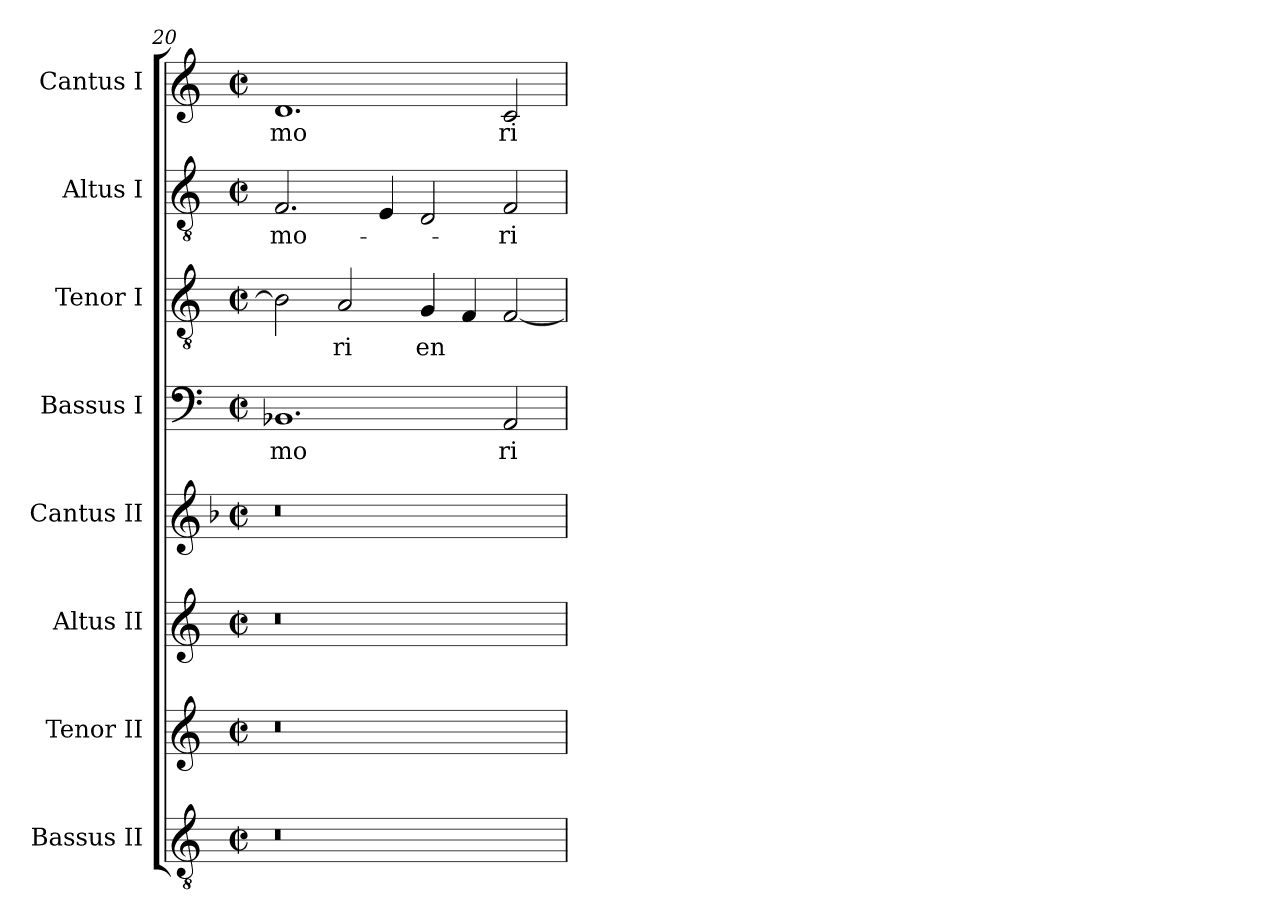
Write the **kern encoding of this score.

**kern	**kern	**kern	**kern	**kern	**text	**kern	**text	**kern	**text	**kern	**text
*part8	*part7	*part6	*part5	*part4	*part4	*part3	*part3	*part2	*part2	*part1	*part1
*staff8	*staff7	*staff6	*staff5	*staff4	*staff4	*staff3	*staff3	*staff2	*staff2	*staff1	*staff1
*I"Bassus II	*I"Tenor II	*I"Altus II	*I"Cantus II	*I"Bassus I	*	*I"Tenor I	*	*I"Altus I	*	*I"Cantus I	*
*clefGv2	*clefG2	*clefG2	*clefG2	*clefF4	*	*clefGv2	*	*clefGv2	*	*clefG2	*
*	*	*	*k[b-]	*	*	*	*	*	*	*	*
*	*	*	*F:	*	*	*	*	*	*	*	*
*M2/2	*M2/2	*M2/2	*M2/2	*M2/2	*	*M2/2	*	*M2/2	*	*M2/2	*
*met(c|)	*met(c|)	*met(c|)	*met(c|)	*met(c|)	*	*met(c|)	*	*met(c|)	*	*met(c|)	*
=20	=20	=20	=20	=20	=20	=20	=20	=20	=20	=20	=20
!	!	!	!	!	!LO:LY:b:cj	!	!	!	!LO:LY:b	!	!LO:LY:b:cj
0r	0r	0r	0r	1.BB-X	mo	2B-\]	.	2.F/	mo-	1.d	mo
!	!	!	!	!	!	!	!LO:LY:b:cj	!	!	!	!
.	.	.	.	.	.	2A/	ri	.	.	.	.
.	.	.	.	.	.	.	.	4E/	.	.	.
!	!	!	!	!	!	!	!LO:LY:b:cj	!	!	!	!
.	.	.	.	.	.	4G/	en	2D/	.	.	.
.	.	.	.	.	.	4F/	.	.	.	.	.
!	!	!	!	!	!LO:LY:b:cj	!	!	!	!LO:LY:b:cj	!	!LO:LY:b:cj
.	.	.	.	2AA/	ri	[<2F/	.	2F/	-ri-	2c/	ri
=	=	=	=	=	=	=	=	=	=	=	=
*-	*-	*-	*-	*-	*-	*-	*-	*-	*-	*-	*-
